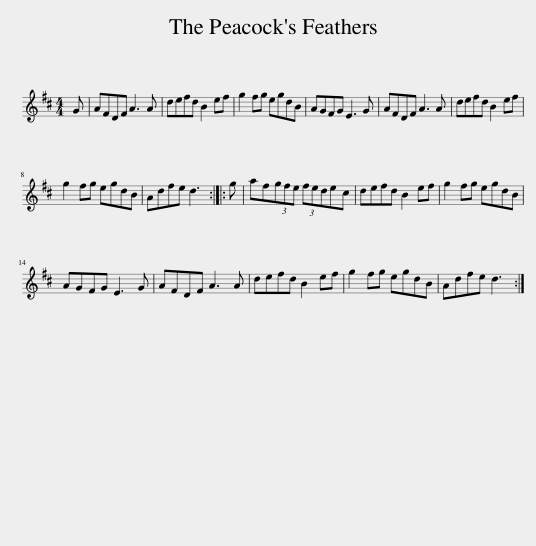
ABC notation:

X:1
L:1/8
M:4/4
I:linebreak $
K:D
V:1 treble
V:1
 G | AFDF A3 A | defd B2 ef | g2 fg egdB | AGFG E3 G | %5
 AFDF A3 A | defd B2 ef |$ g2 fg egdB | Adfe d3 :: g | %10
 af(3gfe (3fedec | defd B2 ef | g2 fg egdB |$ AGFG E3 G | AFDF A3 A | %15
 defd B2 ef | g2 fg egdB | Adfe d3 :| %18
